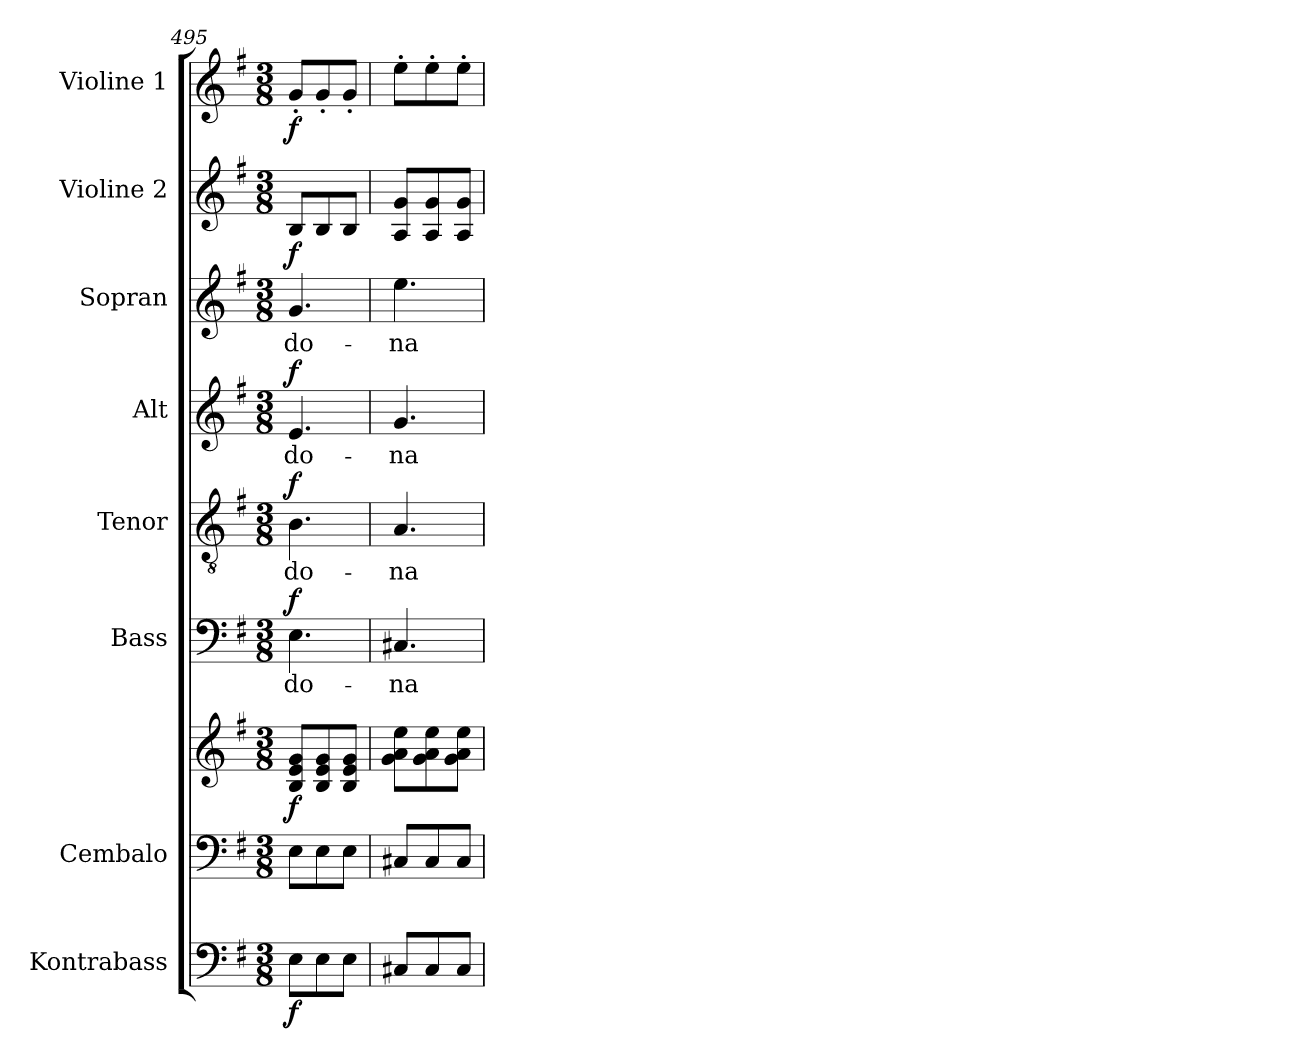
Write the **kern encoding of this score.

**kern	**dynam	**kern	**kern	**dynam	**kern	**text	**dynam	**kern	**text	**dynam	**kern	**text	**dynam	**kern	**text	**dynam	**kern	**kern	**dynam
*part8	*part8	*part7	*part7	*part7	*part6	*part6	*part6	*part5	*part5	*part5	*part4	*part4	*part4	*part3	*part3	*part3	*part2	*part1	*part1
*staff9	*staff9	*staff8	*staff7	*staff7/8	*staff6	*staff6	*staff6	*staff5	*staff5	*staff5	*staff4	*staff4	*staff4	*staff3	*staff3	*staff3	*staff2	*staff1	*staff1
*I"Kontrabass	*	*I"Cembalo	*	*	*I"Bass	*	*	*I"Tenor	*	*	*I"Alt	*	*	*I"Sopran	*	*	*I"Violine 2	*I"Violine 1	*
*I'Kb.	*	*I'Cemb.	*	*	*I'B.	*	*	*I'T.	*	*	*I'A.	*	*	*I'S.	*	*	*I'Vl. 2	*I'Vl. 1	*
*clefF4	*	*clefF4	*clefG2	*	*clefF4	*	*	*clefGv2	*	*	*clefG2	*	*	*clefG2	*	*	*clefG2	*clefG2	*
*ITrd7c12	*	*	*	*	*	*	*	*	*	*	*	*	*	*	*	*	*	*	*
*k[f#]	*	*k[f#]	*k[f#]	*	*k[f#]	*	*	*k[f#]	*	*	*k[f#]	*	*	*k[f#]	*	*	*k[f#]	*k[f#]	*
*G:	*	*G:	*G:	*	*G:	*	*	*G:	*	*	*G:	*	*	*G:	*	*	*G:	*G:	*
*M3/8	*	*M3/8	*M3/8	*	*M3/8	*	*	*M3/8	*	*	*M3/8	*	*	*M3/8	*	*	*M3/8	*M3/8	*
=495	=495	=495	=495	=495	=495	=495	=495	=495	=495	=495	=495	=495	=495	=495	=495	=495	=495	=495	=495
!	!LO:DY:b	!	!	!LO:DY:b	!	!LO:LY:b	!LO:DY:a	!	!LO:LY:b	!LO:DY:a	!	!LO:LY:b	!LO:DY:a	!	!LO:LY:b	!LO:DY:a	!	!	!LO:DY:b
8EE\L	f	8E\L	8B/ 8e/ 8g/L	f	4.E\	do-	f	4.B\	do-	f	4.e/	do-	f	4.g/	do-	f	8B/L	8g'</L	f
8EE\	.	8E\	8B/ 8e/ 8g/	.	.	.	.	.	.	.	.	.	.	.	.	.	8B/	8g'</	.
8EE\J	.	8E\J	8B/ 8e/ 8g/J	.	.	.	.	.	.	.	.	.	.	.	.	.	8B/J	8g'</J	.
=496	=496	=496	=496	=496	=496	=496	=496	=496	=496	=496	=496	=496	=496	=496	=496	=496	=496	=496	=496
!	!	!	!	!	!	!LO:LY:b	!	!	!LO:LY:b	!	!	!LO:LY:b	!	!	!LO:LY:b	!	!	!	!
8CC#X/L	.	8C#X/L	8g\ 8a\ 8ee\L	.	4.C#X/	-na	.	4.A/	-na	.	4.g/	-na	.	4.ee\	-na	.	8A/ 8g/L	8ee'>\L	.
8CC#/	.	8C#/	8g\ 8a\ 8ee\	.	.	.	.	.	.	.	.	.	.	.	.	.	8A/ 8g/	8ee'>\	.
8CC#/J	.	8C#/J	8g\ 8a\ 8ee\J	.	.	.	.	.	.	.	.	.	.	.	.	.	8A/ 8g/J	8ee'>\J	.
=	=	=	=	=	=	=	=	=	=	=	=	=	=	=	=	=	=	=	=
*-	*-	*-	*-	*-	*-	*-	*-	*-	*-	*-	*-	*-	*-	*-	*-	*-	*-	*-	*-
